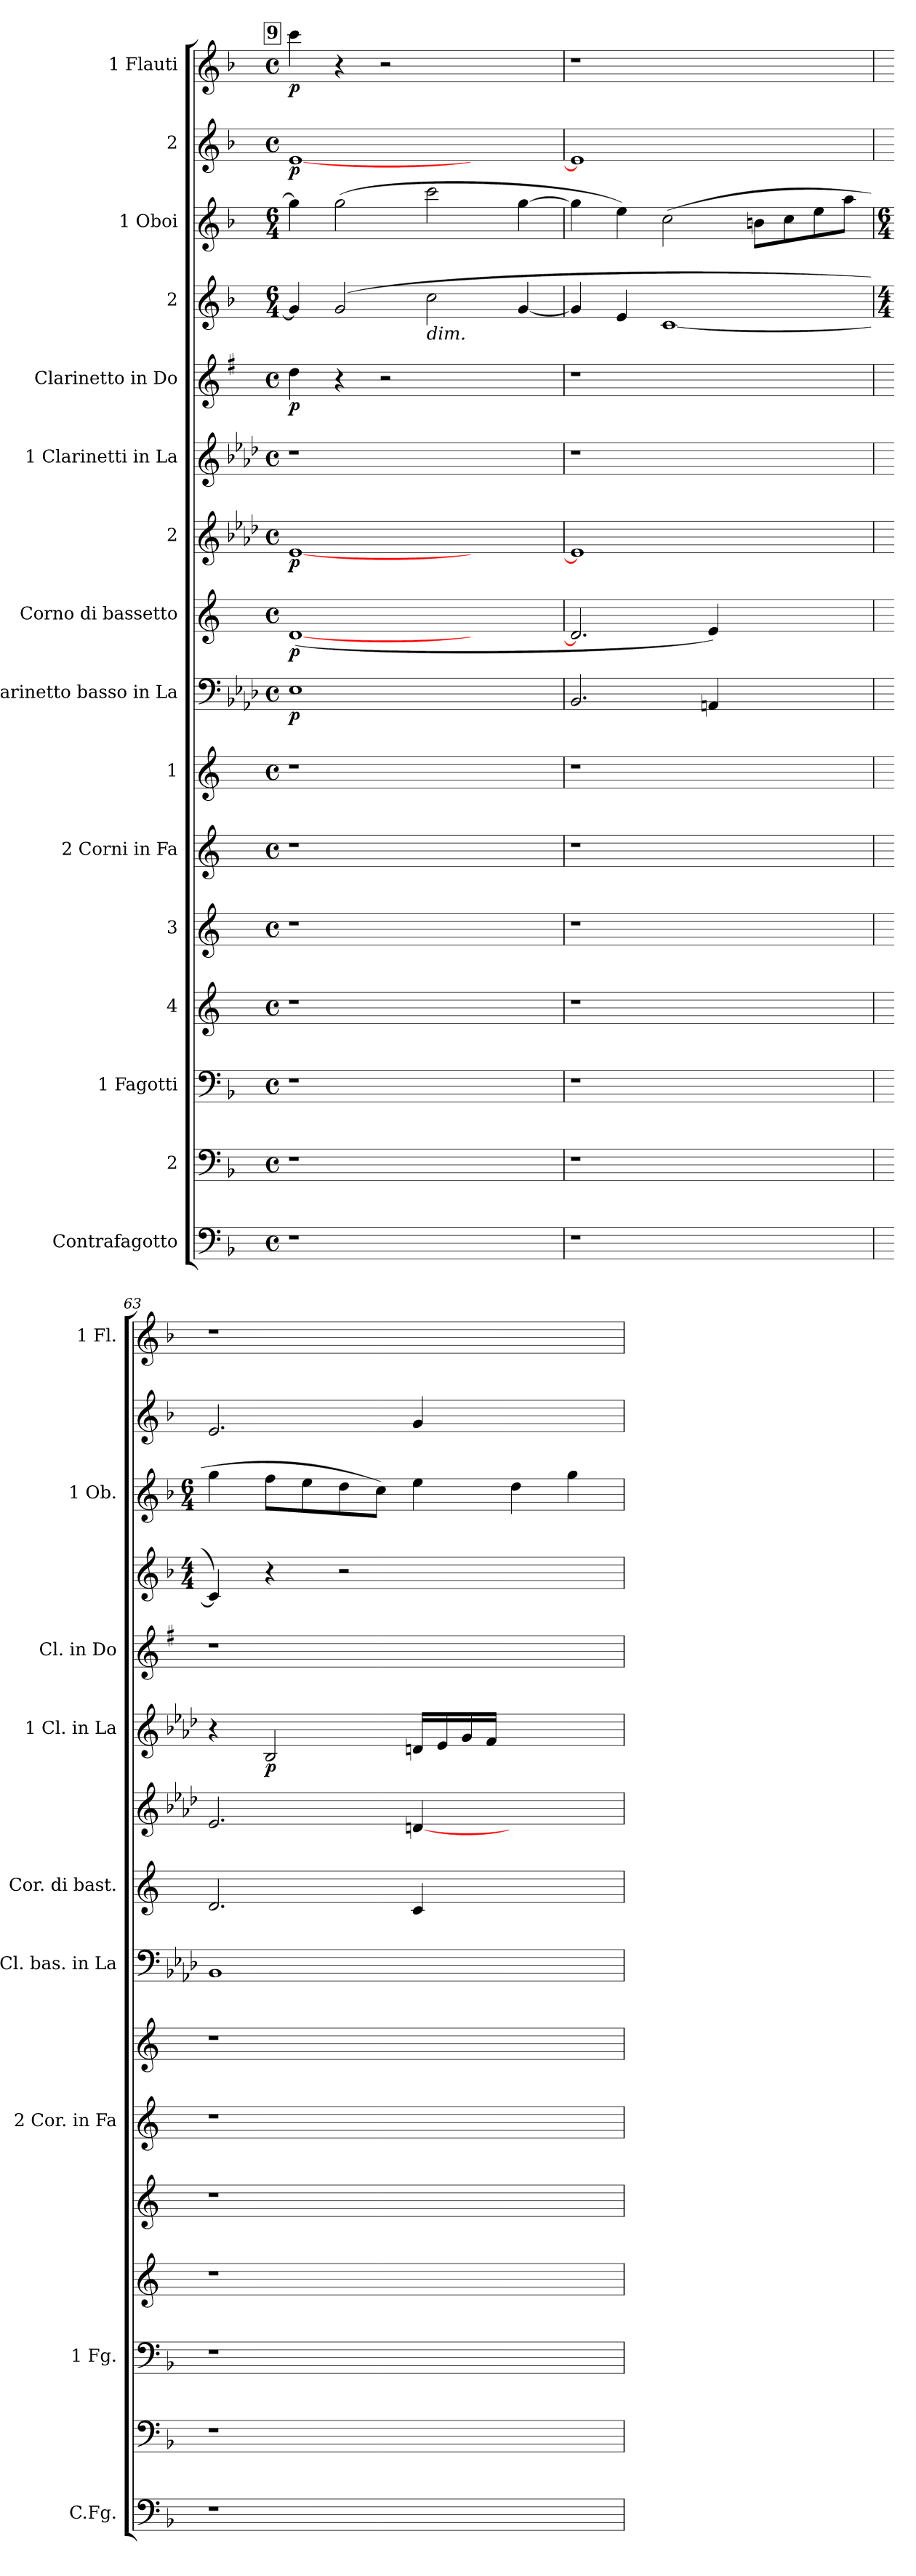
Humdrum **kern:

**kern	**kern	**kern	**kern	**kern	**kern	**kern	**kern	**dynam	**kern	**dynam	**kern	**dynam	**kern	**dynam	**kern	**dynam	**kern	**kern	**kern	**dynam	**kern	**dynam
*part16	*part15	*part14	*part13	*part12	*part11	*part10	*part9	*part9	*part8	*part8	*part7	*part7	*part6	*part6	*part5	*part5	*part4	*part3	*part2	*part2	*part1	*part1
*staff16	*staff15	*staff14	*staff13	*staff12	*staff11	*staff10	*staff9	*staff9	*staff8	*staff8	*staff7	*staff7	*staff6	*staff6	*staff5	*staff5	*staff4	*staff3	*staff2	*staff2	*staff1	*staff1
*I"Contrafagotto	*I"2	*I"1  Fagotti	*I"4	*I"3	*I"2  Corni in Fa	*I"1	*I"Clarinetto basso in La	*	*I"Corno di bassetto	*	*I"2	*	*I"1  Clarinetti in La	*	*I"Clarinetto in Do	*	*I"2	*I"1  Oboi	*I"2	*	*I"1  Flauti	*
*I'C.Fg.	*	*I'1  Fg.	*	*	*I'2  Cor. in Fa	*	*I'Cl. bas. in La	*	*I'Cor. di bast.	*	*	*	*I'1  Cl. in La	*	*I'Cl. in Do	*	*	*I'1  Ob.	*	*	*I'1  Fl.	*
*clefF4	*clefF4	*clefF4	*clefG2	*clefG2	*clefG2	*clefG2	*clefF4	*	*clefG2	*	*clefG2	*	*clefG2	*	*clefG2	*	*clefG2	*clefG2	*clefG2	*	*clefG2	*
*ITrd7c12	*	*	*ITrd4c7	*ITrd4c7	*ITrd4c7	*ITrd4c7	*ITrd2c3	*	*ITrd4c7	*	*ITrd2c3	*	*ITrd2c3	*	*ITrd1c2	*	*	*	*	*	*	*
*k[b-]	*k[b-]	*k[b-]	*k[b-]	*k[b-]	*k[b-]	*k[b-]	*k[b-]	*	*k[b-]	*	*k[b-]	*	*k[b-]	*	*k[b-]	*	*k[b-]	*k[b-]	*k[b-]	*	*k[b-]	*
*M4/4	*M4/4	*M4/4	*M4/4	*M4/4	*M4/4	*M4/4	*M4/4	*	*M4/4	*	*M4/4	*	*M4/4	*	*M4/4	*	*M6/4	*M6/4	*M4/4	*	*M4/4	*
*met(c)	*met(c)	*met(c)	*met(c)	*met(c)	*met(c)	*met(c)	*met(c)	*	*met(c)	*	*met(c)	*	*met(c)	*	*met(c)	*	*	*	*met(c)	*	*met(c)	*
!!LO:REH:place=s1:a:B:cj:fs=14:t=9
=61	=61	=61	=61	=61	=61	=61	=61	=61	=61	=61	=61	=61	=61	=61	=61	=61	=61	=61	=61	=61	=61	=61
!	!	!	!	!	!	!	!	!LO:DY:b	!	!LO:DY:b	!	!LO:DY:b	!	!	!	!LO:DY:b	!	!	!	!LO:DY:b	!	!LO:DY:b
1r	1r	1r	1r	1r	1r	1r	1C	p	([1G	p	[1c	p	1r	.	4cc\	p	4g/]	4gg\]	[1e	p	4ccc\	p
.	.	.	.	.	.	.	.	.	.	.	.	.	.	.	4r	.	(2g/	(2gg\	.	.	4r	.
.	.	.	.	.	.	.	.	.	.	.	.	.	.	.	2r	.	.	.	.	.	2r	.
!	!	!	!	!	!	!	!	!	!	!	!	!	!	!	!	!	!LO:TX:b:i:t=dim.	!	!	!	!	!
.	.	.	.	.	.	.	.	.	.	.	.	.	.	.	.	.	2cc\	2ccc\	.	.	.	.
2ryy	2ryy	2ryy	2ryy	2ryy	2ryy	2ryy	2ryy	.	2ryy	.	2ryy	.	2ryy	.	2ryy	.	.	.	2ryy	.	2ryy	.
.	.	.	.	.	.	.	.	.	.	.	.	.	.	.	.	.	[4g/	[4gg\	.	.	.	.
=62	=62	=62	=62	=62	=62	=62	=62	=62	=62	=62	=62	=62	=62	=62	=62	=62	=62	=62	=62	=62	=62	=62
1r	1r	1r	1r	1r	1r	1r	2.GG/	.	2.G/]	.	1c]	.	1r	.	1r	.	4g/]	4gg\]	1e]	.	1r	.
.	.	.	.	.	.	.	.	.	.	.	.	.	.	.	.	.	4e/	4ee\)	.	.	.	.
.	.	.	.	.	.	.	.	.	.	.	.	.	.	.	.	.	[1c	(2cc\	.	.	.	.
.	.	.	.	.	.	.	4FF#X/	.	4A/)	.	.	.	.	.	.	.	.	.	.	.	.	.
2ryy	2ryy	2ryy	2ryy	2ryy	2ryy	2ryy	2ryy	.	2ryy	.	2ryy	.	2ryy	.	2ryy	.	.	8bn\L	2ryy	.	2ryy	.
.	.	.	.	.	.	.	.	.	.	.	.	.	.	.	.	.	.	8cc\	.	.	.	.
.	.	.	.	.	.	.	.	.	.	.	.	.	.	.	.	.	.	8ee\	.	.	.	.
.	.	.	.	.	.	.	.	.	.	.	.	.	.	.	.	.	.	8aa\J	.	.	.	.
!!LO:PB:g=z
=63	=63	=63	=63	=63	=63	=63	=63	=63	=63	=63	=63	=63	=63	=63	=63	=63	=63	=63	=63	=63	=63	=63
*	*	*	*	*	*	*	*	*	*	*	*	*	*	*	*	*	*M4/4	*M6/4	*	*	*	*
1r	1r	1r	1r	1r	1r	1r	1GG	.	2.G/	.	2.c/	.	4r	.	1r	.	4c/])	4gg\	2.e/	.	1r	.
!	!	!	!	!	!	!	!	!	!	!	!	!	!	!LO:DY:b	!	!	!	!	!	!	!	!
.	.	.	.	.	.	.	.	.	.	.	.	.	2G/	p	.	.	4r	8ff\L	.	.	.	.
.	.	.	.	.	.	.	.	.	.	.	.	.	.	.	.	.	.	8ee\	.	.	.	.
.	.	.	.	.	.	.	.	.	.	.	.	.	.	.	.	.	2r	8dd\	.	.	.	.
.	.	.	.	.	.	.	.	.	.	.	.	.	.	.	.	.	.	8cc\J)	.	.	.	.
.	.	.	.	.	.	.	.	.	4F/	.	[4Bn/	.	16Bn/LL	.	.	.	.	4ee\	4g/	.	.	.
.	.	.	.	.	.	.	.	.	.	.	.	.	16c/	.	.	.	.	.	.	.	.	.
.	.	.	.	.	.	.	.	.	.	.	.	.	16e/	.	.	.	.	.	.	.	.	.
.	.	.	.	.	.	.	.	.	.	.	.	.	16d/JJ	.	.	.	.	.	.	.	.	.
2ryy	2ryy	2ryy	2ryy	2ryy	2ryy	2ryy	2ryy	.	2ryy	.	2ryy	.	2ryy	.	2ryy	.	2ryy	4dd\	2ryy	.	2ryy	.
.	.	.	.	.	.	.	.	.	.	.	.	.	.	.	.	.	.	4gg\	.	.	.	.
=	=	=	=	=	=	=	=	=	=	=	=	=	=	=	=	=	=	=	=	=	=	=
*-	*-	*-	*-	*-	*-	*-	*-	*-	*-	*-	*-	*-	*-	*-	*-	*-	*-	*-	*-	*-	*-	*-
